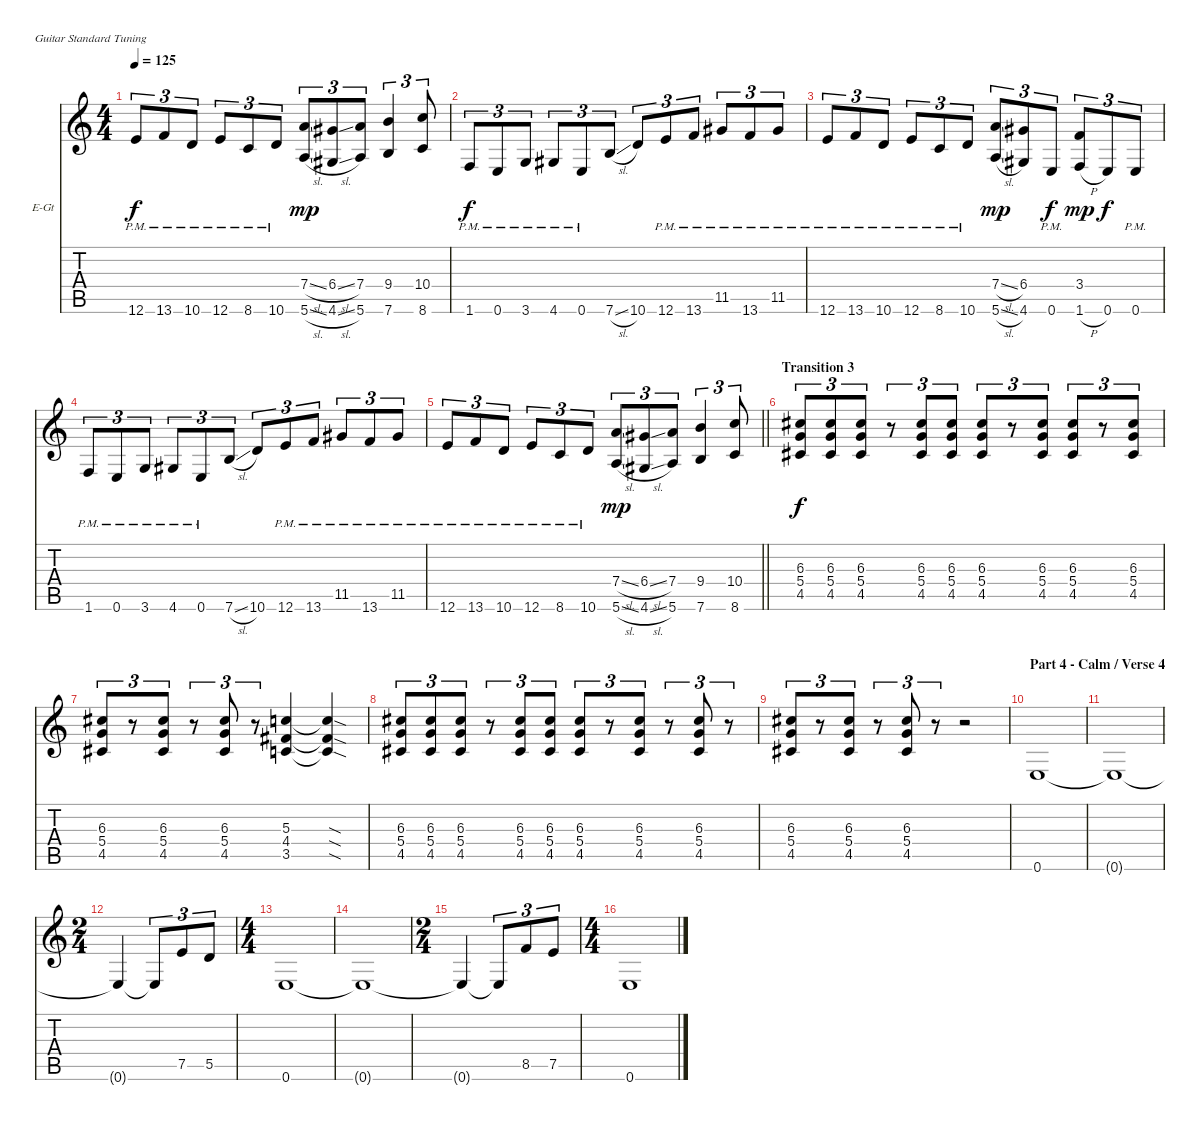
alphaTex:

\bracketExtendMode nobrackets
\firstSystemTrackNameOrientation horizontal
\otherSystemsTrackNameOrientation horizontal
\track ("Fredrik Akesson - Overdriven" "E-Gt") {instrument overdrivenguitar}
\staff {score tabs}
\tuning (E4 B3 G3 D3 A2 E2)
\ts (4 4)
\tempo 125
\clef g2
\scale
0.333333
\ks c
12.6{pm}.8{tu (3 2) dy f} 13.6{pm}.8{tu (3 2)} 10.6{pm}.8{tu (3 2)} 12.6{pm}.8{tu (3 2)} 8.6{pm}.8{tu (3 2)} 10.6{pm}.8{tu (3 2)} (7.4{sl} 5.6{sl}).8{tu (3 2) dy mp} (6.4{sl} 4.6{sl}).8{tu (3 2)} (7.4 5.6).8{tu (3 2)} (9.4 7.6).4{tu (3 2)} (10.4 8.6).8{tu (3 2)} |
\scale
0.333333 1.6{pm}.8{tu (3 2) dy f} 0.6{pm}.8{tu (3 2)} 3.6{pm}.8{tu (3 2)} 4.6{pm}.8{tu (3 2)} 0.6{pm}.8{tu (3 2)} 7.6{sl}.8{tu (3 2)} 10.6.8{tu (3 2)} 12.6{pm}.8{tu (3 2)} 13.6{pm}.8{tu (3 2)} 11.5{pm}.8{tu (3 2)} 13.6{pm}.8{tu (3 2)} 11.5{pm}.8{tu (3 2)} |
\scale
0.333333 12.6{pm}.8{tu (3 2)} 13.6{pm}.8{tu (3 2)} 10.6{pm}.8{tu (3 2)} 12.6{pm}.8{tu (3 2)} 8.6{pm}.8{tu (3 2)} 10.6{pm}.8{tu (3 2)} (7.4{sl} 5.6{sl}).8{tu (3 2) dy mp} (6.4 4.6).8{tu (3 2)} 0.6{pm}.8{tu (3 2) dy f} (3.4 1.6{h}).8{tu (3 2) dy mp} 0.6.8{tu (3 2) dy f} 0.6{pm}.8{tu (3 2)} |
\scale
0.333333 1.6{pm}.8{tu (3 2)} 0.6{pm}.8{tu (3 2)} 3.6{pm}.8{tu (3 2)} 4.6{pm}.8{tu (3 2)} 0.6{pm}.8{tu (3 2)} 7.6{sl}.8{tu (3 2)} 10.6.8{tu (3 2)} 12.6{pm}.8{tu (3 2)} 13.6{pm}.8{tu (3 2)} 11.5{pm}.8{tu (3 2)} 13.6{pm}.8{tu (3 2)} 11.5{pm}.8{tu (3 2)} |
\scale
0.333333
\barLineRight lightlight
12.6{pm}.8{tu (3 2)} 13.6{pm}.8{tu (3 2)} 10.6{pm}.8{tu (3 2)} 12.6{pm}.8{tu (3 2)} 8.6{pm}.8{tu (3 2)} 10.6{pm}.8{tu (3 2)} (7.4{sl} 5.6{sl}).8{tu (3 2) dy mp} (6.4{sl} 4.6{sl}).8{tu (3 2)} (7.4 5.6).8{tu (3 2)} (9.4 7.6).4{tu (3 2)} (10.4 8.6).8{tu (3 2)} |
\section ("" "Transition 3")
\scale
0.333333 (6.3 5.4 4.5).8{tu (3 2) dy f} (6.3 5.4 4.5).8{tu (3 2)} (6.3 5.4 4.5).8{tu (3 2)} r.8{tu (3 2)} (6.3 5.4 4.5).8{tu (3 2)} (6.3 5.4 4.5).8{tu (3 2)} (6.3 5.4 4.5).8{tu (3 2)} r.8{tu (3 2)} (6.3 5.4 4.5).8{tu (3 2)} (6.3 5.4 4.5).8{tu (3 2)} r.8{tu (3 2)} (6.3 5.4 4.5).8{tu (3 2)} |
\scale
0.333333 (6.3 5.4 4.5).8{tu (3 2)} r.8{tu (3 2)} (6.3 5.4 4.5).8{tu (3 2)} r.8{tu (3 2)} (6.3 5.4 4.5).8{tu (3 2)} r.8{tu (3 2)} (5.3 4.4 3.5).4 (5.3{sod t} 4.4{sod t} 3.5{sod t}).4 |
\scale
0.333333 (6.3 5.4 4.5).8{tu (3 2)} (6.3 5.4 4.5).8{tu (3 2)} (6.3 5.4 4.5).8{tu (3 2)} r.8{tu (3 2)} (6.3 5.4 4.5).8{tu (3 2)} (6.3 5.4 4.5).8{tu (3 2)} (6.3 5.4 4.5).8{tu (3 2)} r.8{tu (3 2)} (6.3 5.4 4.5).8{tu (3 2)} r.8{tu (3 2)} (6.3 5.4 4.5).8{tu (3 2)} r.8{tu (3 2)} |
\scale
0.333333 (6.3 5.4 4.5).8{tu (3 2)} r.8{tu (3 2)} (6.3 5.4 4.5).8{tu (3 2)} r.8{tu (3 2)} (6.3 5.4 4.5).8{tu (3 2)} r.8{tu (3 2)} r.2 |
\section ("" "Part 4 - Calm / Verse 4")
\scale
0.333333 0.6.1 |
\scale
0.265823 0.6{t}.1 |
\ts (2 4)
\beaming (8 2 2)
\scale
0.367089 0.6{t}.4 0.6{t}.8{tu (3 2)} 7.5.8{tu (3 2)} 5.5.8{tu (3 2)} |
\ts (4 4)
\beaming (8 2 2 4)
\scale
0.367089 0.6.1 |
\scale
0.265823 0.6{t}.1 |
\ts (2 4)
\beaming (8 2 2)
\scale
0.367089 0.6{t}.4 0.6{t}.8{tu (3 2)} 8.5.8{tu (3 2)} 7.5.8{tu (3 2)} |
\ts (4 4)
\beaming (8 2 2 4)
\scale
0.367089 0.6.1
